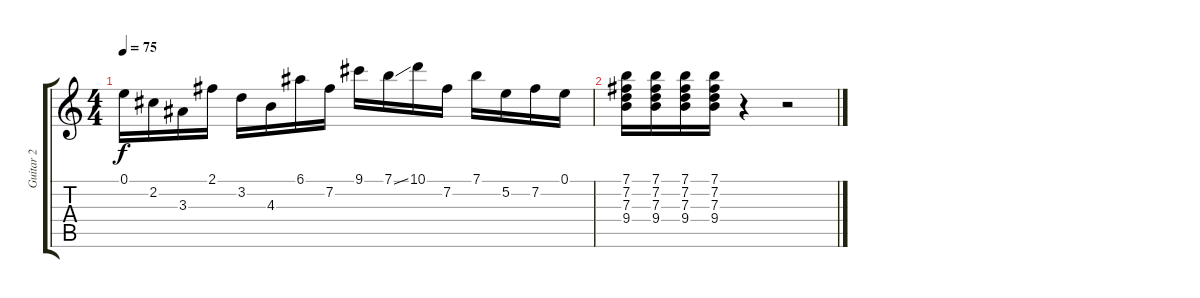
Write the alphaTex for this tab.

\track ("Guitar 2" "Guitar 2") {instrument acousticguitarnylon}
\staff {score tabs}
\tuning (E4 B3 G3 D3 A2 E2) {hide}
\ts (4 4)
\tempo 75
\clef g2
\ks c
0.1.16{dy f} 2.2.16 3.3.16 2.1.16 3.2.16 4.3.16 6.1.16 7.2.16 9.1.16 7.1{ss}.16 10.1.16 7.2.16 7.1.16 5.2.16 7.2.16 0.1.16 |
(7.1 7.2 7.3 9.4).16 (7.1 7.2 7.3 9.4).16 (7.1 7.2 7.3 9.4).16 (7.1 7.2 7.3 9.4).16 r.4 r.2
